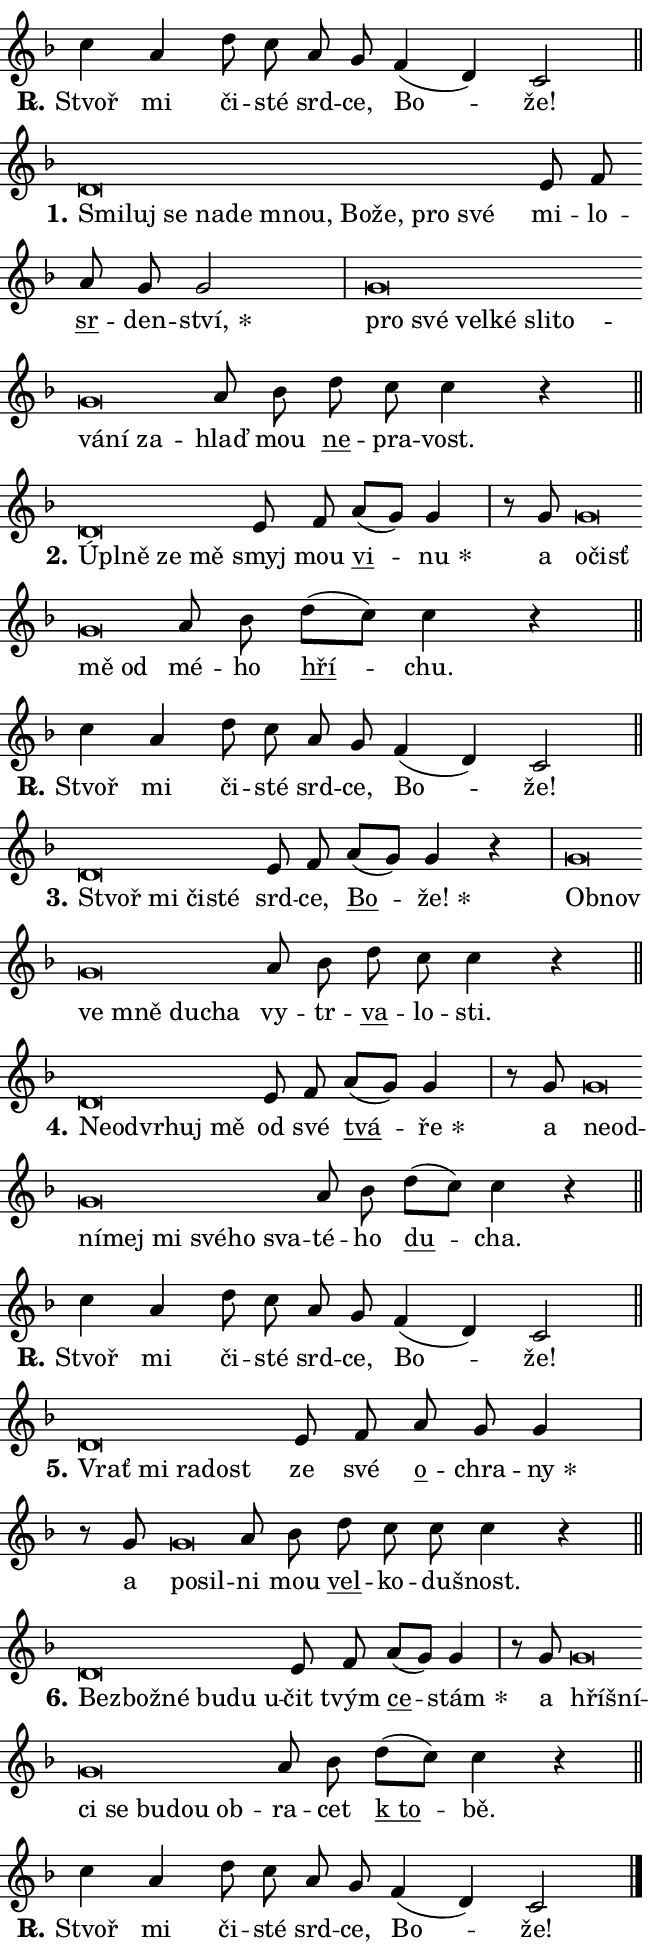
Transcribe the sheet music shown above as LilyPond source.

\version "2.24.0"
\header { tagline = "" }
\paper {
  indent = 0\cm
  top-margin = 0\cm
  right-margin = 0.13\cm % to fit lyric hyphens
  bottom-margin = 0\cm
  left-margin = 0\cm
  paper-width = 11\cm
  page-breaking = #ly:one-page-breaking
  system-system-spacing.basic-distance = #11
  score-system-spacing.basic-distance = #11
  ragged-last = ##f
}


%% Author: Thomas Morley
%% https://lists.gnu.org/archive/html/lilypond-user/2020-05/msg00002.html
#(define (line-position grob)
"Returns position of @var[grob} in current system:
   @code{'start}, if at first time-step
   @code{'end}, if at last time-step
   @code{'middle} otherwise
"
  (let* ((col (ly:item-get-column grob))
         (ln (ly:grob-object col 'left-neighbor))
         (rn (ly:grob-object col 'right-neighbor))
         (col-to-check-left (if (ly:grob? ln) ln col))
         (col-to-check-right (if (ly:grob? rn) rn col))
         (break-dir-left
           (and
             (ly:grob-property col-to-check-left 'non-musical #f)
             (ly:item-break-dir col-to-check-left)))
         (break-dir-right
           (and
             (ly:grob-property col-to-check-right 'non-musical #f)
             (ly:item-break-dir col-to-check-right))))
        (cond ((eqv? 1 break-dir-left) 'start)
              ((eqv? -1 break-dir-right) 'end)
              (else 'middle))))

#(define (tranparent-at-line-position vctor)
  (lambda (grob)
  "Relying on @code{line-position} select the relevant enry from @var{vctor}.
Used to determine transparency,"
    (case (line-position grob)
      ((end) (not (vector-ref vctor 0)))
      ((middle) (not (vector-ref vctor 1)))
      ((start) (not (vector-ref vctor 2))))))

noteHeadBreakVisibility =
#(define-music-function (break-visibility)(vector?)
"Makes @code{NoteHead}s transparent relying on @var{break-visibility}"
#{
  \override NoteHead.transparent =
    #(tranparent-at-line-position break-visibility)
#})

#(define delete-ledgers-for-transparent-note-heads
  (lambda (grob)
    "Reads whether a @code{NoteHead} is transparent.
If so this @code{NoteHead} is removed from @code{'note-heads} from
@var{grob}, which is supposed to be @code{LedgerLineSpanner}.
As a result ledgers are not printed for this @code{NoteHead}"
    (let* ((nhds-array (ly:grob-object grob 'note-heads))
           (nhds-list
             (if (ly:grob-array? nhds-array)
                 (ly:grob-array->list nhds-array)
                 '()))
           ;; Relies on the transparent-property being done before
           ;; Staff.LedgerLineSpanner.after-line-breaking is executed.
           ;; This is fragile ...
           (to-keep
             (remove
               (lambda (nhd)
                 (ly:grob-property nhd 'transparent #f))
               nhds-list)))
      ;; TODO find a better method to iterate over grob-arrays, similiar
      ;; to filter/remove etc for lists
      ;; For now rebuilt from scratch
      (set! (ly:grob-object grob 'note-heads)  '())
      (for-each
        (lambda (nhd)
          (ly:pointer-group-interface::add-grob grob 'note-heads nhd))
        to-keep))))

squashNotes = {
  \override NoteHead.X-extent = #'(-0.2 . 0.2)
  \override NoteHead.Y-extent = #'(-0.75 . 0)
  \override NoteHead.stencil =
    #(lambda (grob)
       (let ((pos (ly:grob-property grob 'staff-position)))
         (begin
           (if (< pos -7) (display "ERROR: Lower brevis then expected\n") (display ""))
           (if (<= pos -6) ly:text-interface::print ly:note-head::print))))
}
unSquashNotes = {
  \revert NoteHead.X-extent
  \revert NoteHead.Y-extent
  \revert NoteHead.stencil
}

hideNotes = \noteHeadBreakVisibility #begin-of-line-visible
unHideNotes = \noteHeadBreakVisibility #all-visible

% work-around for resetting accidentals
% https://lilypond.org/doc/v2.23/Documentation/notation/displaying-rhythms#unmetered-music
cadenzaMeasure = {
  \cadenzaOff
  \partial 1024 s1024
  \cadenzaOn
}

#(define-markup-command (accent layout props text) (markup?)
  "Underline accented syllable"
  (interpret-markup layout props
    #{\markup \override #'(offset . 4.3) \underline { #text }#}))

responsum = \markup \concat {
  "R" \hspace #-1.05 \path #0.1 #'((moveto 0 0.07) (lineto 0.9 0.8)) \hspace #0.05 "."
}

spaceSize = #0.6828661417322834 % exact space size for TeX Gyre Schola

\layout {
  \context {
    \Staff
    \remove "Time_signature_engraver"
    \override LedgerLineSpanner.after-line-breaking = #delete-ledgers-for-transparent-note-heads
  }
  \context {
    \Lyrics {
      \override LyricSpace.minimum-distance = \spaceSize
      \override LyricText.font-name = #"TeX Gyre Schola"
      \override LyricText.font-size = 1
      \override StanzaNumber.font-name = #"TeX Gyre Schola Bold"
      \override StanzaNumber.font-size = 1
    }
  }
  \context {
    \Score 
    \override NoteHead.text =
      #(lambda (grob) 
        (let ((pos (ly:grob-property grob 'staff-position)))
          #{\markup {
            \combine
              \halign #-0.55 \raise #(if (= pos -6) 0 0.5) \override #'(thickness . 2) \draw-line #'(3.2 . 0)
              \musicglyph "noteheads.sM1"
          }#}))
  }
}

% magnetic-lyrics.ily
%
%   written by
%     Jean Abou Samra <jean@abou-samra.fr>
%     Werner Lemberg <wl@gnu.org>
%
%   adapted by
%     Jiri Hon <jiri.hon@gmail.com>
%
% Version 2022-Apr-15

% https://www.mail-archive.com/lilypond-user@gnu.org/msg149350.html

#(define (Left_hyphen_pointer_engraver context)
   "Collect syllable-hyphen-syllable occurrences in lyrics and store
them in properties.  This engraver only looks to the left.  For
example, if the lyrics input is @code{foo -- bar}, it does the
following.

@itemize @bullet
@item
Set the @code{text} property of the @code{LyricHyphen} grob between
@q{foo} and @q{bar} to @code{foo}.

@item
Set the @code{left-hyphen} property of the @code{LyricText} grob with
text @q{foo} to the @code{LyricHyphen} grob between @q{foo} and
@q{bar}.
@end itemize

Use this auxiliary engraver in combination with the
@code{lyric-@/text::@/apply-@/magnetic-@/offset!} hook."
   (let ((hyphen #f)
         (text #f))
     (make-engraver
      (acknowledgers
       ((lyric-syllable-interface engraver grob source-engraver)
        (set! text grob)))
      (end-acknowledgers
       ((lyric-hyphen-interface engraver grob source-engraver)
        ;(when (not (grob::has-interface grob 'lyric-space-interface))
          (set! hyphen grob)));)
      ((stop-translation-timestep engraver)
       (when (and text hyphen)
         (ly:grob-set-object! text 'left-hyphen hyphen))
       (set! text #f)
       (set! hyphen #f)))))

#(define (lyric-text::apply-magnetic-offset! grob)
   "If the space between two syllables is less than the value in
property @code{LyricText@/.details@/.squash-threshold}, move the right
syllable to the left so that it gets concatenated with the left
syllable.

Use this function as a hook for
@code{LyricText@/.after-@/line-@/breaking} if the
@code{Left_@/hyphen_@/pointer_@/engraver} is active."
   (let ((hyphen (ly:grob-object grob 'left-hyphen #f)))
     (when hyphen
       (let ((left-text (ly:spanner-bound hyphen LEFT)))
         (when (grob::has-interface left-text 'lyric-syllable-interface)
           (let* ((common (ly:grob-common-refpoint grob left-text X))
                  (this-x-ext (ly:grob-extent grob common X))
                  (left-x-ext
                   (begin
                     ;; Trigger magnetism for left-text.
                     (ly:grob-property left-text 'after-line-breaking)
                     (ly:grob-extent left-text common X)))
                  ;; `delta` is the gap width between two syllables.
                  (delta (- (interval-start this-x-ext)
                            (interval-end left-x-ext)))
                  (details (ly:grob-property grob 'details))
                  (threshold (assoc-get 'squash-threshold details 0.2)))
             (when (< delta threshold)
               (let* (;; We have to manipulate the input text so that
                      ;; ligatures crossing syllable boundaries are not
                      ;; disabled.  For languages based on the Latin
                      ;; script this is essentially a beautification.
                      ;; However, for non-Western scripts it can be a
                      ;; necessity.
                      (lt (ly:grob-property left-text 'text))
                      (rt (ly:grob-property grob 'text))
                      (is-space (grob::has-interface hyphen 'lyric-space-interface))
                      (space (if is-space " " ""))
                      (extra-delta (if is-space spaceSize 0))
                      ;; Append new syllable.
                      (ltrt-space (if (and (string? lt) (string? rt))
                                (string-append lt space rt)
                                (make-concat-markup (list lt space rt))))
                      ;; Right-align `ltrt` to the right side.
                      (ltrt-space-markup (grob-interpret-markup
                               grob
                               (make-translate-markup
                                (cons (interval-length this-x-ext) 0)
                                (make-right-align-markup ltrt-space)))))
                 (begin
                   ;; Don't print `left-text`.
                   (ly:grob-set-property! left-text 'stencil #f)
                   ;; Set text and stencil (which holds all collected
                   ;; syllables so far) and shift it to the left.
                   (ly:grob-set-property! grob 'text ltrt-space)
                   (ly:grob-set-property! grob 'stencil ltrt-space-markup)
                   (ly:grob-translate-axis! grob (- (- delta extra-delta)) X))))))))))


#(define (lyric-hyphen::displace-bounds-first grob)
   ;; Make very sure this callback isn't triggered too early.
   (let ((left (ly:spanner-bound grob LEFT))
         (right (ly:spanner-bound grob RIGHT)))
     (ly:grob-property left 'after-line-breaking)
     (ly:grob-property right 'after-line-breaking)
     (ly:lyric-hyphen::print grob)))

squashThreshold = #0.4

\layout {
  \context {
    \Lyrics
    \consists #Left_hyphen_pointer_engraver
    \override LyricText.after-line-breaking =
      #lyric-text::apply-magnetic-offset!
    \override LyricHyphen.stencil = #lyric-hyphen::displace-bounds-first
    \override LyricText.details.squash-threshold = \squashThreshold
    \override LyricHyphen.minimum-distance = 0
    \override LyricHyphen.minimum-length = \squashThreshold
  }
}

squashText = \override LyricText.details.squash-threshold = 9999
unSquashText = \override LyricText.details.squash-threshold = \squashThreshold

leftText = \override LyricText.self-alignment-X = #LEFT
unLeftText = \revert LyricText.self-alignment-X

starOffset = #(lambda (grob) 
                (let ((x_offset (ly:self-alignment-interface::aligned-on-x-parent grob)))
                  (if (= x_offset 0) 0 (+ x_offset 1.2))))

star = #(define-music-function (syllable)(string?)
"Append star separator at the end of a syllable"
#{
  \once \override LyricText.X-offset = #starOffset
  \lyricmode { \markup {
    #syllable
    \override #'((font-name . "TeX Gyre Schola Bold")) \hspace #0.2 \lower #0.65 \larger "*"
  } }
#})

starAccent = #(define-music-function (syllable)(string?)
"Append star separator at the end of a syllable and make accent"
#{
  \once \override LyricText.X-offset = #starOffset
  \lyricmode { \markup {
    \accent #syllable
    \override #'((font-name . "TeX Gyre Schola Bold")) \hspace #0.2 \lower #0.65 \larger "*"
  } }
#})

breath = #(define-music-function (syllable)(string?)
"Append breathing indicator at the end of a syllable"
#{
  \lyricmode { \markup { #syllable "+" } }
#})

optionalBreath = #(define-music-function (syllable)(string?)
"Append optional breathing indicator at the end of a syllable"
#{
  \lyricmode { \markup { #syllable "(+)" } }
#})


\score {
    <<
        \new Voice = "melody" { \cadenzaOn \key f \major \relative { c''4 a d8 c a g \bar "" f4( d) c2 \cadenzaMeasure \bar "||" \break } }
        \new Lyrics \lyricsto "melody" { \lyricmode { \set stanza = \responsum
Stvoř mi či -- sté srd -- ce, Bo -- že! } }
    >>
    \layout {}
}

\score {
    <<
        \new Voice = "melody" { \cadenzaOn \key f \major \relative { \squashNotes d'\breve*1/16 \hideNotes \breve*1/16 \bar "" \breve*1/16 \bar "" \breve*1/16 \bar "" \breve*1/16 \bar "" \breve*1/16 \bar "" \breve*1/16 \bar "" \breve*1/16 \bar "" \breve*1/16 \breve*1/16 \bar "" \unHideNotes \unSquashNotes e8 f \bar "" a g g2 \cadenzaMeasure \bar "|" \squashNotes g\breve*1/16 \hideNotes \breve*1/16 \bar "" \breve*1/16 \bar "" \breve*1/16 \bar "" \breve*1/16 \bar "" \breve*1/16 \bar "" \breve*1/16 \bar "" \breve*1/16 \breve*1/16 \bar "" \unHideNotes \unSquashNotes a8 bes \bar "" d c c4 r \cadenzaMeasure \bar "||" \break } }
        \new Lyrics \lyricsto "melody" { \lyricmode { \set stanza = "1."
\leftText Smi -- \squashText luj se na -- de mnou, Bo -- že, pro své \unLeftText \unSquashText mi -- lo -- \markup \accent sr -- den -- \star ství, \leftText pro \squashText své vel -- ké sli -- to -- vá -- ní za -- \unLeftText \unSquashText hlaď mou \markup \accent ne -- pra -- vost. } }
    >>
    \layout {}
}

\score {
    <<
        \new Voice = "melody" { \cadenzaOn \key f \major \relative { \squashNotes d'\breve*1/16 \hideNotes \breve*1/16 \bar "" \breve*1/16 \breve*1/16 \bar "" \unHideNotes \unSquashNotes e8 f \bar "" a[( g)] g4 \cadenzaMeasure \bar "|" r8 g8 \squashNotes g\breve*1/16 \hideNotes \breve*1/16 \bar "" \breve*1/16 \breve*1/16 \bar "" \unHideNotes \unSquashNotes a8 bes \bar "" d[( c)] c4 r \cadenzaMeasure \bar "||" \break } }
        \new Lyrics \lyricsto "melody" { \lyricmode { \set stanza = "2."
\leftText Úpl -- \squashText ně ze mě \unLeftText \unSquashText smyj mou \markup \accent vi -- \star nu a \leftText o -- \squashText čisť mě od \unLeftText \unSquashText mé -- ho \markup \accent hří -- chu. } }
    >>
    \layout {}
}

\score {
    <<
        \new Voice = "melody" { \cadenzaOn \key f \major \relative { c''4 a d8 c a g \bar "" f4( d) c2 \cadenzaMeasure \bar "||" \break } }
        \new Lyrics \lyricsto "melody" { \lyricmode { \set stanza = \responsum
Stvoř mi či -- sté srd -- ce, Bo -- že! } }
    >>
    \layout {}
}

\score {
    <<
        \new Voice = "melody" { \cadenzaOn \key f \major \relative { \squashNotes d'\breve*1/16 \hideNotes \breve*1/16 \bar "" \breve*1/16 \breve*1/16 \bar "" \unHideNotes \unSquashNotes e8 f \bar "" a[( g)] g4 r \cadenzaMeasure \bar "|" \squashNotes g\breve*1/16 \hideNotes \breve*1/16 \bar "" \breve*1/16 \bar "" \breve*1/16 \bar "" \breve*1/16 \breve*1/16 \bar "" \unHideNotes \unSquashNotes a8 bes \bar "" d c c4 r \cadenzaMeasure \bar "||" \break } }
        \new Lyrics \lyricsto "melody" { \lyricmode { \set stanza = "3."
\leftText Stvoř \squashText mi či -- sté \unLeftText \unSquashText srd -- ce, \markup \accent Bo -- \star že! \leftText Ob -- \squashText nov ve mně du -- cha \unLeftText \unSquashText vy -- tr -- \markup \accent va -- lo -- sti. } }
    >>
    \layout {}
}

\score {
    <<
        \new Voice = "melody" { \cadenzaOn \key f \major \relative { \squashNotes d'\breve*1/16 \hideNotes \breve*1/16 \bar "" \breve*1/16 \bar "" \breve*1/16 \breve*1/16 \bar "" \unHideNotes \unSquashNotes e8 f \bar "" a[( g)] g4 \cadenzaMeasure \bar "|" r8 g8 \squashNotes g\breve*1/16 \hideNotes \breve*1/16 \bar "" \breve*1/16 \bar "" \breve*1/16 \bar "" \breve*1/16 \bar "" \breve*1/16 \bar "" \breve*1/16 \breve*1/16 \bar "" \unHideNotes \unSquashNotes a8 bes \bar "" d[( c)] c4 r \cadenzaMeasure \bar "||" \break } }
        \new Lyrics \lyricsto "melody" { \lyricmode { \set stanza = "4."
\leftText Ne -- \squashText od -- vr -- huj mě \unLeftText \unSquashText od své \markup \accent tvá -- \star ře a \leftText ne -- \squashText od -- ní -- mej mi své -- ho sva -- \unLeftText \unSquashText té -- ho \markup \accent du -- cha. } }
    >>
    \layout {}
}

\score {
    <<
        \new Voice = "melody" { \cadenzaOn \key f \major \relative { c''4 a d8 c a g \bar "" f4( d) c2 \cadenzaMeasure \bar "||" \break } }
        \new Lyrics \lyricsto "melody" { \lyricmode { \set stanza = \responsum
Stvoř mi či -- sté srd -- ce, Bo -- že! } }
    >>
    \layout {}
}

\score {
    <<
        \new Voice = "melody" { \cadenzaOn \key f \major \relative { \squashNotes d'\breve*1/16 \hideNotes \breve*1/16 \bar "" \breve*1/16 \breve*1/16 \bar "" \unHideNotes \unSquashNotes e8 f \bar "" a g g4 \cadenzaMeasure \bar "|" r8 g8 \squashNotes g\breve*1/16 \hideNotes \breve*1/16 \bar "" \unHideNotes \unSquashNotes a8 bes \bar "" d c c c4 r \cadenzaMeasure \bar "||" \break } }
        \new Lyrics \lyricsto "melody" { \lyricmode { \set stanza = "5."
\leftText Vrať \squashText mi ra -- dost \unLeftText \unSquashText ze své \markup \accent o -- chra -- \star ny a \leftText po -- \squashText sil -- \unLeftText \unSquashText ni mou \markup \accent vel -- ko -- du -- šnost. } }
    >>
    \layout {}
}

\score {
    <<
        \new Voice = "melody" { \cadenzaOn \key f \major \relative { \squashNotes d'\breve*1/16 \hideNotes \breve*1/16 \bar "" \breve*1/16 \bar "" \breve*1/16 \bar "" \breve*1/16 \breve*1/16 \bar "" \unHideNotes \unSquashNotes e8 f \bar "" a[( g)] g4 \cadenzaMeasure \bar "|" r8 g8 \squashNotes g\breve*1/16 \hideNotes \breve*1/16 \bar "" \breve*1/16 \bar "" \breve*1/16 \bar "" \breve*1/16 \bar "" \breve*1/16 \breve*1/16 \bar "" \unHideNotes \unSquashNotes a8 bes \bar "" d[( c)] c4 r \cadenzaMeasure \bar "||" \break } }
        \new Lyrics \lyricsto "melody" { \lyricmode { \set stanza = "6."
\leftText Bez -- \squashText bož -- né bu -- du u -- \unLeftText \unSquashText čit tvým \markup \accent ce -- \star stám a \leftText hří -- \squashText šní -- ci se bu -- dou ob -- \unLeftText \unSquashText ra -- cet \markup \accent "k to" -- bě. } }
    >>
    \layout {}
}

\score {
    <<
        \new Voice = "melody" { \cadenzaOn \key f \major \relative { c''4 a d8 c a g \bar "" f4( d) c2 \cadenzaMeasure \bar "||" \break } \bar "|." }
        \new Lyrics \lyricsto "melody" { \lyricmode { \set stanza = \responsum
Stvoř mi či -- sté srd -- ce, Bo -- že! } }
    >>
    \layout {}
}
